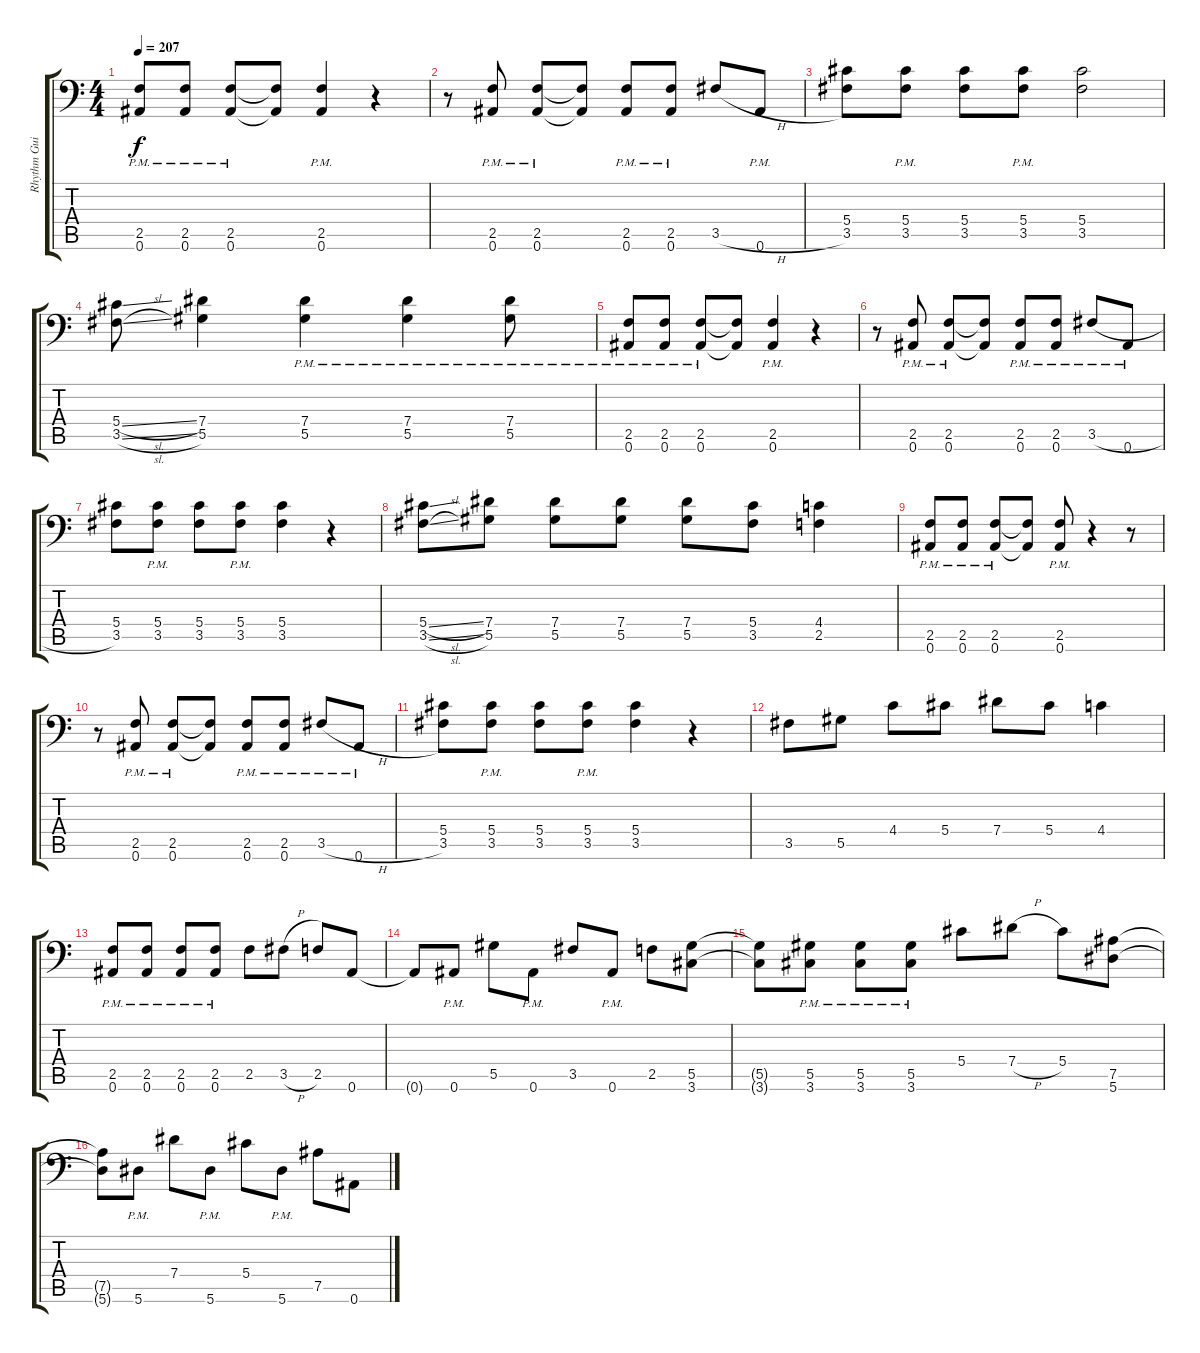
\track ("Rhythm Guitar" "Rhythm Gui") {instrument overdrivenguitar}
\staff {score tabs}
\tuning (Bb3 F3 Db3 Ab2 Eb2 Bb1) {hide}
\ts (4 4)
\tempo 207
\clef f4
\ks c
(2.5{pm} 0.6{pm}).8{dy f} (2.5{pm} 0.6{pm}).8 (2.5{pm} 0.6{pm}).8 (2.5{t} 0.6{t}).8 (2.5{pm} 0.6{pm}).4 r.4 |
r.8 (2.5{pm} 0.6{pm}).8 (2.5{pm} 0.6{pm}).8 (2.5{t} 0.6{t}).8 (2.5{pm} 0.6{pm}).8 (2.5{pm} 0.6{pm}).8 3.5{h}.8 0.6{pm}.8 |
(5.4 3.5).8 (5.4{pm} 3.5{pm}).8 (5.4 3.5).8 (5.4{pm} 3.5{pm}).8 (5.4 3.5).2 |
(5.4{sl} 3.5{sl}).8 (7.4 5.5).4 (7.4{pm} 5.5{pm}).4 (7.4{pm} 5.5{pm}).4 (7.4{pm} 5.5).8 |
(2.5{pm} 0.6{pm}).8 (2.5{pm} 0.6{pm}).8 (2.5{pm} 0.6{pm}).8 (2.5{t} 0.6{t}).8 (2.5{pm} 0.6{pm}).4 r.4 |
r.8 (2.5{pm} 0.6{pm}).8 (2.5{pm} 0.6{pm}).8 (2.5{t} 0.6{t}).8 (2.5{pm} 0.6{pm}).8 (2.5{pm} 0.6{pm}).8 3.5{h pm}.8 0.6{pm}.8 |
(5.4 3.5).8 (5.4{pm} 3.5{pm}).8 (5.4 3.5).8 (5.4{pm} 3.5{pm}).8 (5.4 3.5).4 r.4 |
(5.4{sl} 3.5{sl}).8 (7.4 5.5).8 (7.4 5.5).8 (7.4 5.5).8 (7.4 5.5).8 (5.4 3.5).8 (4.4 2.5).4 |
(2.5{pm} 0.6{pm}).8 (2.5{pm} 0.6{pm}).8 (2.5{pm} 0.6{pm}).8 (2.5{t} 0.6{t}).8 (2.5{pm} 0.6{pm}).8 r.4 r.8 |
r.8 (2.5{pm} 0.6{pm}).8 (2.5{pm} 0.6{pm}).8 (2.5{t} 0.6{t}).8 (2.5{pm} 0.6{pm}).8 (2.5{pm} 0.6{pm}).8 3.5{h pm}.8 0.6{pm}.8 |
(5.4 3.5).8 (5.4{pm} 3.5{pm}).8 (5.4 3.5).8 (5.4{pm} 3.5{pm}).8 (5.4 3.5).4 r.4 |
3.5.8 5.5.8 4.4.8 5.4.8 7.4.8 5.4.8 4.4.4 |
(2.5{pm} 0.6{pm}).8 (2.5{pm} 0.6{pm}).8 (2.5{pm} 0.6{pm}).8 (2.5{pm} 0.6{pm}).8 2.5.8 3.5{h}.8 2.5.8 0.6.8 |
0.6{t}.8 0.6{pm}.8 5.5.8 0.6{pm}.8 3.5.8 0.6{pm}.8 2.5.8 (5.5 3.6).8 |
(5.5{t} 3.6{t}).8 (5.5{pm} 3.6{pm}).8 (5.5{pm} 3.6{pm}).8 (5.5{pm} 3.6{pm}).8 5.4.8 7.4{h}.8 5.4.8 (7.5 5.6).8 |
(7.5{t} 5.6{t}).8 5.6{pm}.8 7.4.8 5.6{pm}.8 5.4.8 5.6{pm}.8 7.5.8 0.6.8
